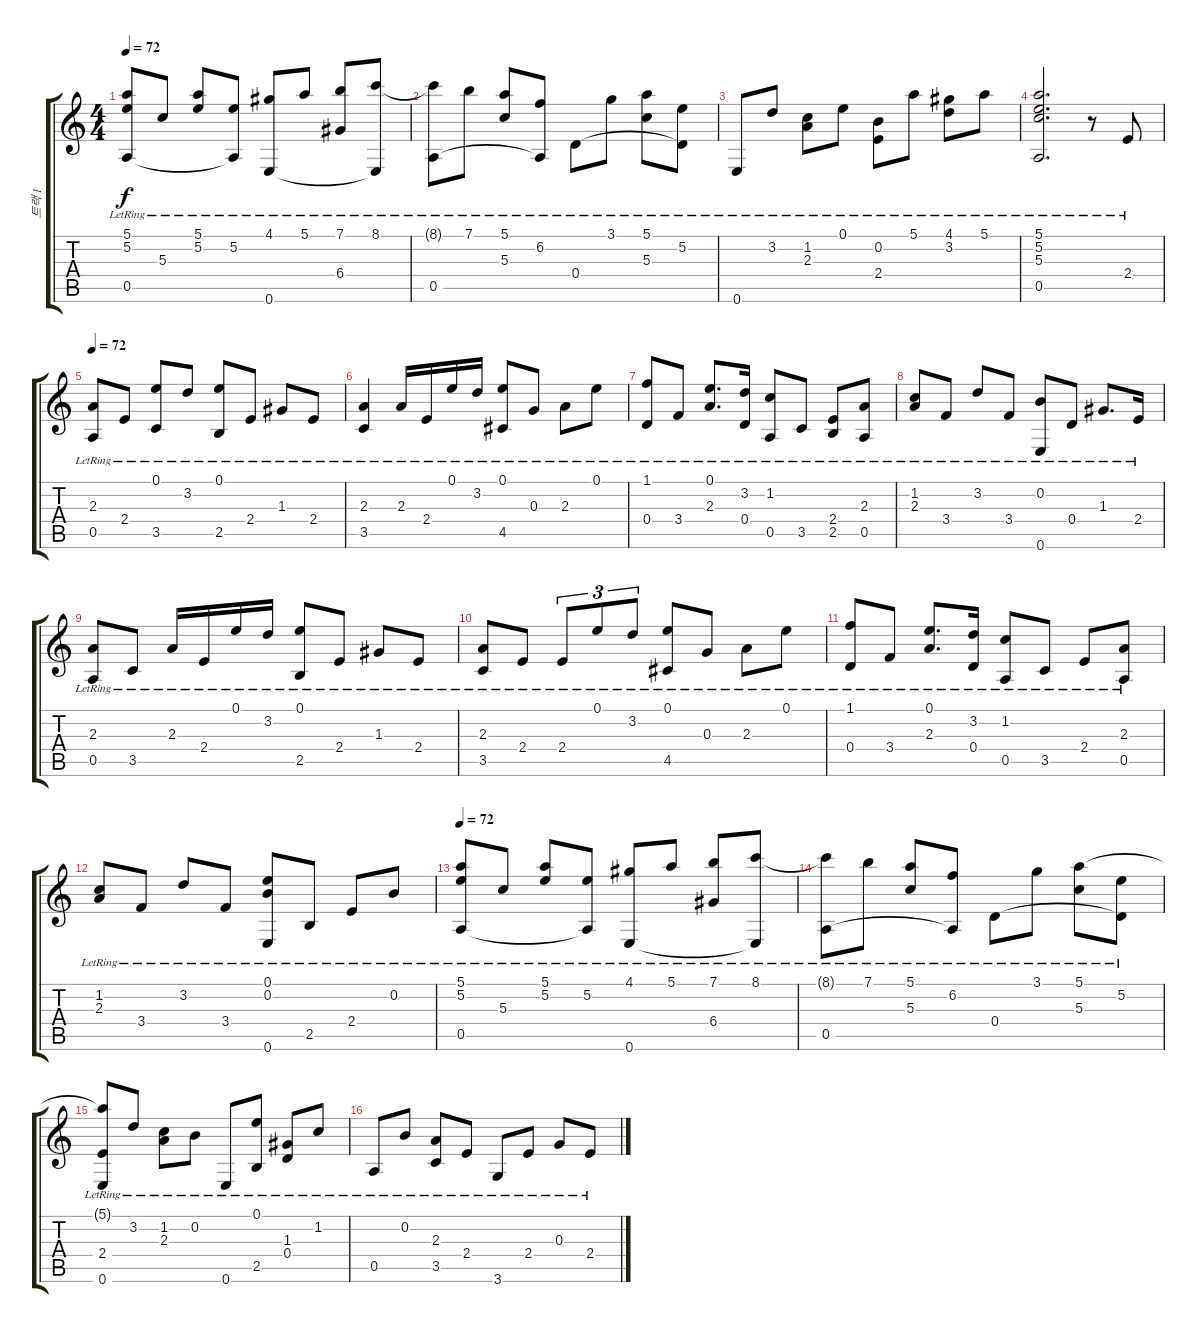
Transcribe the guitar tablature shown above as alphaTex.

\track ("트랙 1" "트랙 1") {instrument acousticguitarsteel}
\staff {score tabs}
\tuning (E4 B3 G3 D3 A2 E2) {hide}
\ts (4 4)
\tempo 72
\clef g2
\ks c
(5.1{lr} 5.2{lr} 0.5{lr}).8{dy f} 5.3{lr}.8 (5.1{lr} 5.2{lr}).8 (5.2{lr} 0.5{t}).8 (4.1{lr} 0.6{lr}).8 5.1{lr}.8 (7.1{lr} 6.4{lr}).8 (8.1{lr} 0.6{t}).8 |
(8.1{t} 0.5{lr}).8 7.1{lr}.8 (5.1{lr} 5.3{lr}).8 (6.2{lr} 0.5{t}).8 0.4{lr}.8 3.1{lr}.8 (5.1{lr} 5.3{lr}).8 (5.2{lr} 0.4{t}).8 |
0.6{lr}.8 3.2{lr}.8 (1.2{lr} 2.3{lr}).8 0.1{lr}.8 (0.2{lr} 2.4{lr}).8 5.1{lr}.8 (4.1{lr} 3.2{lr}).8 5.1{lr}.8 |
(5.1{lr} 5.2{lr} 5.3{lr} 0.5{lr}).2{d} r.8 2.4{lr}.8 |
\tempo 72
(2.3{lr} 0.5{lr}).8 2.4{lr}.8 (0.1{lr} 3.5{lr}).8 3.2{lr}.8 (0.1{lr} 2.5{lr}).8 2.4{lr}.8 1.3{lr}.8 2.4{lr}.8 |
(2.3{lr} 3.5{lr}).4 2.3{lr}.16 2.4{lr}.16 0.1{lr}.16 3.2{lr}.16 (0.1{lr} 4.5{lr}).8 0.3{lr}.8 2.3{lr}.8 0.1{lr}.8 |
(1.1{lr} 0.4{lr}).8 3.4{lr}.8 (0.1{lr} 2.3{lr}).8{d} (3.2{lr} 0.4{lr}).16 (1.2{lr} 0.5{lr}).8 3.5{lr}.8 (2.4{lr} 2.5{lr}).8 (2.3{lr} 0.5{lr}).8 |
(1.2{lr} 2.3{lr}).8 3.4{lr}.8 3.2{lr}.8 3.4{lr}.8 (0.2{lr} 0.6{lr}).8 0.4{lr}.8 1.3{lr}.8{d} 2.4{lr}.16 |
(2.3{lr} 0.5{lr}).8 3.5{lr}.8 2.3{lr}.16 2.4{lr}.16 0.1{lr}.16 3.2{lr}.16 (0.1{lr} 2.5{lr}).8 2.4{lr}.8 1.3{lr}.8 2.4{lr}.8 |
(2.3{lr} 3.5{lr}).8 2.4{lr}.8 2.4{lr}.8{tu (3 2)} 0.1{lr}.8{tu (3 2)} 3.2{lr}.8{tu (3 2)} (0.1{lr} 4.5{lr}).8 0.3{lr}.8 2.3{lr}.8 0.1{lr}.8 |
(1.1{lr} 0.4{lr}).8 3.4{lr}.8 (0.1{lr} 2.3{lr}).8{d} (3.2{lr} 0.4{lr}).16 (1.2{lr} 0.5{lr}).8 3.5{lr}.8 2.4{lr}.8 (2.3{lr} 0.5{lr}).8 |
(1.2{lr} 2.3{lr}).8 3.4{lr}.8 3.2{lr}.8 3.4{lr}.8 (0.1{lr} 0.2{lr} 0.6{lr}).8 2.5{lr}.8 2.4{lr}.8 0.2{lr}.8 |
\tempo 72
(5.1{lr} 5.2{lr} 0.5{lr}).8 5.3{lr}.8 (5.1{lr} 5.2{lr}).8 (5.2{lr} 0.5{t}).8 (4.1{lr} 0.6{lr}).8 5.1{lr}.8 (7.1{lr} 6.4{lr}).8 (8.1{lr} 0.6{t}).8 |
(8.1{t} 0.5{lr}).8 7.1{lr}.8 (5.1{lr} 5.3{lr}).8 (6.2{lr} 0.5{t}).8 0.4{lr}.8 3.1{lr}.8 (5.1{lr} 5.3{lr}).8 (5.2{lr} 0.4{t}).8 |
(5.1{t} 2.4{lr} 0.6{lr}).8 3.2{lr}.8 (1.2{lr} 2.3{lr}).8 0.2{lr}.8 0.6{lr}.8 (0.1{lr} 2.5{lr}).8 (1.3{lr} 0.4{lr}).8 1.2{lr}.8 |
0.5{lr}.8 0.2{lr}.8 (2.3{lr} 3.5{lr}).8 2.4{lr}.8 3.6{lr}.8 2.4{lr}.8 0.3{lr}.8 2.4{lr}.8
